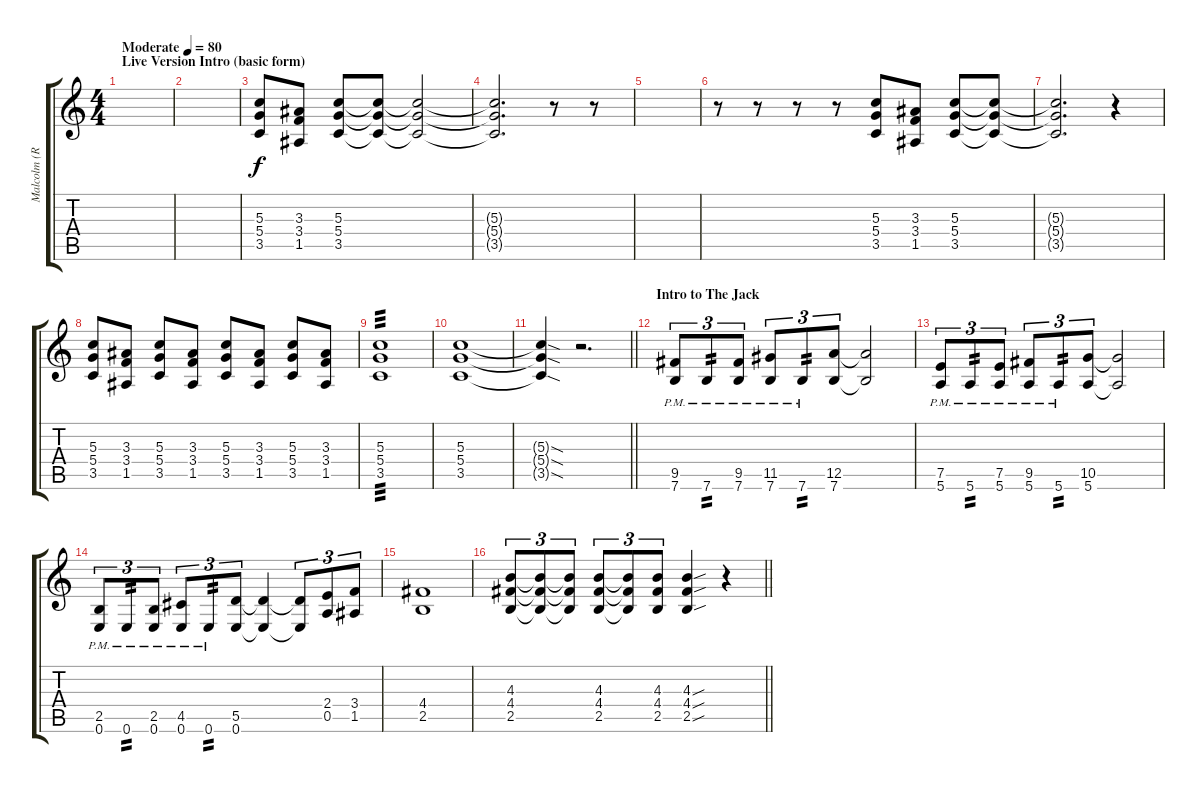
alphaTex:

\track ("Malcolm (R)" "Malcolm (R") {instrument overdrivenguitar}
\staff {score tabs}
\tuning (E4 B3 G3 D3 A2 E2) {hide}
\ts (4 4)
\section ("" "Live Version Intro (basic form)")
\tempo (80 "Moderate")
\clef g2
\ks c
|
|
(5.3 5.4 3.5).8 (3.3 3.4 1.5).8 (5.3 5.4 3.5).8 (5.3{t} 5.4{t} 3.5{t}).8 (5.3{t} 5.4{t} 3.5{t}).2 |
(5.3{t} 5.4{t} 3.5{t}).2{d} r.8 r.8 |
|
r.8 r.8 r.8 r.8 (5.3 5.4 3.5).8 (3.3 3.4 1.5).8 (5.3 5.4 3.5).8 (5.3{t} 5.4{t} 3.5{t}).8 |
(5.3{t} 5.4{t} 3.5{t}).2{d} r.4 |
(5.3 5.4 3.5).8 (3.3 3.4 1.5).8 (5.3 5.4 3.5).8 (3.3 3.4 1.5).8 (5.3 5.4 3.5).8 (3.3 3.4 1.5).8 (5.3 5.4 3.5).8 (3.3 3.4 1.5).8 |
(5.3 5.4 3.5).1{tp 3} |
(5.3 5.4 3.5).1 |
\barLineRight lightlight
(5.3{sod t} 5.4{sod t} 3.5{sod t}).4 r.2{d} |
\section ("" "Intro to The Jack")
(9.5{pm} 7.6{pm}).8{tu (3 2)} 7.6{pm}.8{tu (3 2) tp 2} (9.5{pm} 7.6{pm}).8{tu (3 2)} (11.5{pm} 7.6{pm}).8{tu (3 2)} 7.6{pm}.8{tu (3 2) tp 2} (12.5 7.6).8{tu (3 2)} (12.5{t} 7.6{t}).2 |
(7.5{pm} 5.6{pm}).8{tu (3 2)} 5.6{pm}.8{tu (3 2) tp 2} (7.5 5.6{pm}).8{tu (3 2)} (9.5 5.6{pm}).8{tu (3 2)} 5.6{pm}.8{tu (3 2) tp 2} (10.5 5.6).8{tu (3 2)} (10.5{t} 5.6{t}).2 |
(2.5{pm} 0.6{pm}).8{tu (3 2)} 0.6{pm}.8{tu (3 2) tp 2} (2.5{pm} 0.6{pm}).8{tu (3 2)} (4.5{pm} 0.6{pm}).8{tu (3 2)} 0.6{pm}.8{tu (3 2) tp 2} (5.5 0.6).8{tu (3 2)} (5.5{t} 0.6{t}).4 (5.5{t} 0.6{t}).8{tu (3 2)} (2.4 0.5).8{tu (3 2)} (3.4 1.5).8{tu (3 2)} |
(4.4 2.5).1 |
\barLineRight lightlight
(4.3 4.4 2.5).8{tu (3 2)} (4.3{t} 4.4{t} 2.5{t}).8{tu (3 2)} (4.3{t} 4.4{t} 2.5{t}).8{tu (3 2)} (4.3 4.4 2.5).8{tu (3 2)} (4.3{t} 4.4{t} 2.5{t}).8{tu (3 2)} (4.3 4.4 2.5).8{tu (3 2)} (4.3{sou} 4.4{sou} 2.5{sou}).4 r.4
